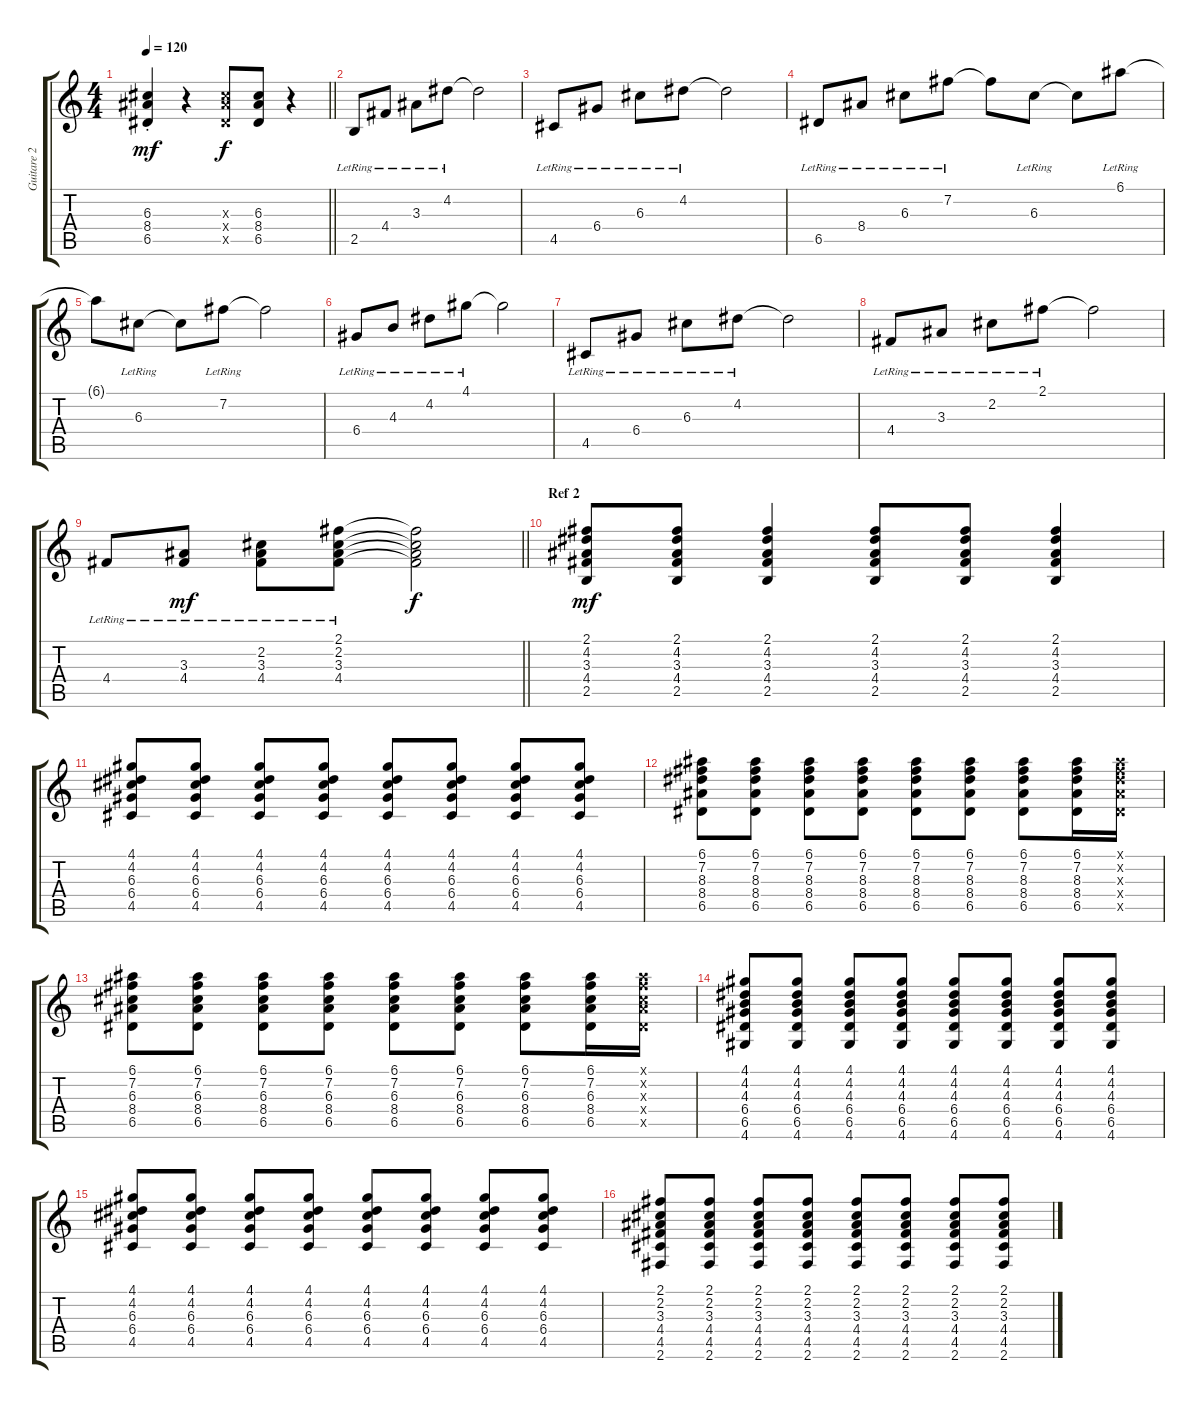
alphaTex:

\track ("Guitare 2" "Guitare 2") {instrument overdrivenguitar}
\staff {score tabs}
\tuning (E4 B3 G3 D3 A2 E2) {hide}
\ts (4 4)
\tempo 120
\clef g2
\barLineRight lightlight
\ks c
(6.3{st} 8.4{st} 6.5{st}).4{dy mf} r.4 (6.3{x} 8.4{x} 6.5{x}).8{dy f} (6.3 8.4 6.5).8 r.4 |
2.5{lr}.8{instrument electricguitarclean} 4.4{lr}.8 3.3{lr}.8 4.2{lr}.8 4.2{t}.2 |
4.5{lr}.8 6.4{lr}.8 6.3{lr}.8 4.2{lr}.8 4.2{t}.2 |
6.5{lr}.8 8.4{lr}.8 6.3{lr}.8 7.2{lr}.8 7.2{t}.8 6.3{lr}.8 6.3{t}.8 6.1{lr}.8 |
6.1{t}.8 6.3{lr}.8 6.3{t}.8 7.2{lr}.8 7.2{t}.2 |
6.4{lr}.8 4.3{lr}.8 4.2{lr}.8 4.1{lr}.8 4.1{t}.2 |
4.5{lr}.8 6.4{lr}.8 6.3{lr}.8 4.2{lr}.8 4.2{t}.2 |
4.4{lr}.8 3.3{lr}.8 2.2{lr}.8 2.1{lr}.8 2.1{t}.2 |
\barLineRight lightlight
4.4{lr}.8 (3.3{lr} 4.4).8{dy mf} (2.2{lr} 3.3 4.4).8 (2.1{lr} 2.2{lr} 3.3{lr} 4.4{lr}).8 (2.1{t} 2.2{t} 3.3{t} 4.4{t}).2{dy f} |
\section ("" "Ref 2")
(2.1 4.2 3.3 4.4 2.5).8{dy mf instrument overdrivenguitar} (2.1 4.2 3.3 4.4 2.5).8 (2.1 4.2 3.3 4.4 2.5).4 (2.1 4.2 3.3 4.4 2.5).8 (2.1 4.2 3.3 4.4 2.5).8 (2.1 4.2 3.3 4.4 2.5).4 |
(4.1 4.2 6.3 6.4 4.5).8 (4.1 4.2 6.3 6.4 4.5).8 (4.1 4.2 6.3 6.4 4.5).8 (4.1 4.2 6.3 6.4 4.5).8 (4.1 4.2 6.3 6.4 4.5).8 (4.1 4.2 6.3 6.4 4.5).8 (4.1 4.2 6.3 6.4 4.5).8 (4.1 4.2 6.3 6.4 4.5).8 |
(6.1 7.2 8.3 8.4 6.5).8 (6.1 7.2 8.3 8.4 6.5).8 (6.1 7.2 8.3 8.4 6.5).8 (6.1 7.2 8.3 8.4 6.5).8 (6.1 7.2 8.3 8.4 6.5).8 (6.1 7.2 8.3 8.4 6.5).8 (6.1 7.2 8.3 8.4 6.5).8 (6.1 7.2 8.3 8.4 6.5).16 (6.1{x} 7.2{x} 8.3{x} 8.4{x} 6.5{x}).16 |
(6.1 7.2 6.3 8.4 6.5).8 (6.1 7.2 6.3 8.4 6.5).8 (6.1 7.2 6.3 8.4 6.5).8 (6.1 7.2 6.3 8.4 6.5).8 (6.1 7.2 6.3 8.4 6.5).8 (6.1 7.2 6.3 8.4 6.5).8 (6.1 7.2 6.3 8.4 6.5).8 (6.1 7.2 6.3 8.4 6.5).16 (6.1{x} 7.2{x} 6.3{x} 8.4{x} 6.5{x}).16 |
(4.1 4.2 4.3 6.4 6.5 4.6).8 (4.1 4.2 4.3 6.4 6.5 4.6).8 (4.1 4.2 4.3 6.4 6.5 4.6).8 (4.1 4.2 4.3 6.4 6.5 4.6).8 (4.1 4.2 4.3 6.4 6.5 4.6).8 (4.1 4.2 4.3 6.4 6.5 4.6).8 (4.1 4.2 4.3 6.4 6.5 4.6).8 (4.1 4.2 4.3 6.4 6.5 4.6).8 |
(4.1 4.2 6.3 6.4 4.5).8 (4.1 4.2 6.3 6.4 4.5).8 (4.1 4.2 6.3 6.4 4.5).8 (4.1 4.2 6.3 6.4 4.5).8 (4.1 4.2 6.3 6.4 4.5).8 (4.1 4.2 6.3 6.4 4.5).8 (4.1 4.2 6.3 6.4 4.5).8 (4.1 4.2 6.3 6.4 4.5).8 |
(2.1 2.2 3.3 4.4 4.5 2.6).8 (2.1 2.2 3.3 4.4 4.5 2.6).8 (2.1 2.2 3.3 4.4 4.5 2.6).8 (2.1 2.2 3.3 4.4 4.5 2.6).8 (2.1 2.2 3.3 4.4 4.5 2.6).8 (2.1 2.2 3.3 4.4 4.5 2.6).8 (2.1 2.2 3.3 4.4 4.5 2.6).8 (2.1 2.2 3.3 4.4 4.5 2.6).8
